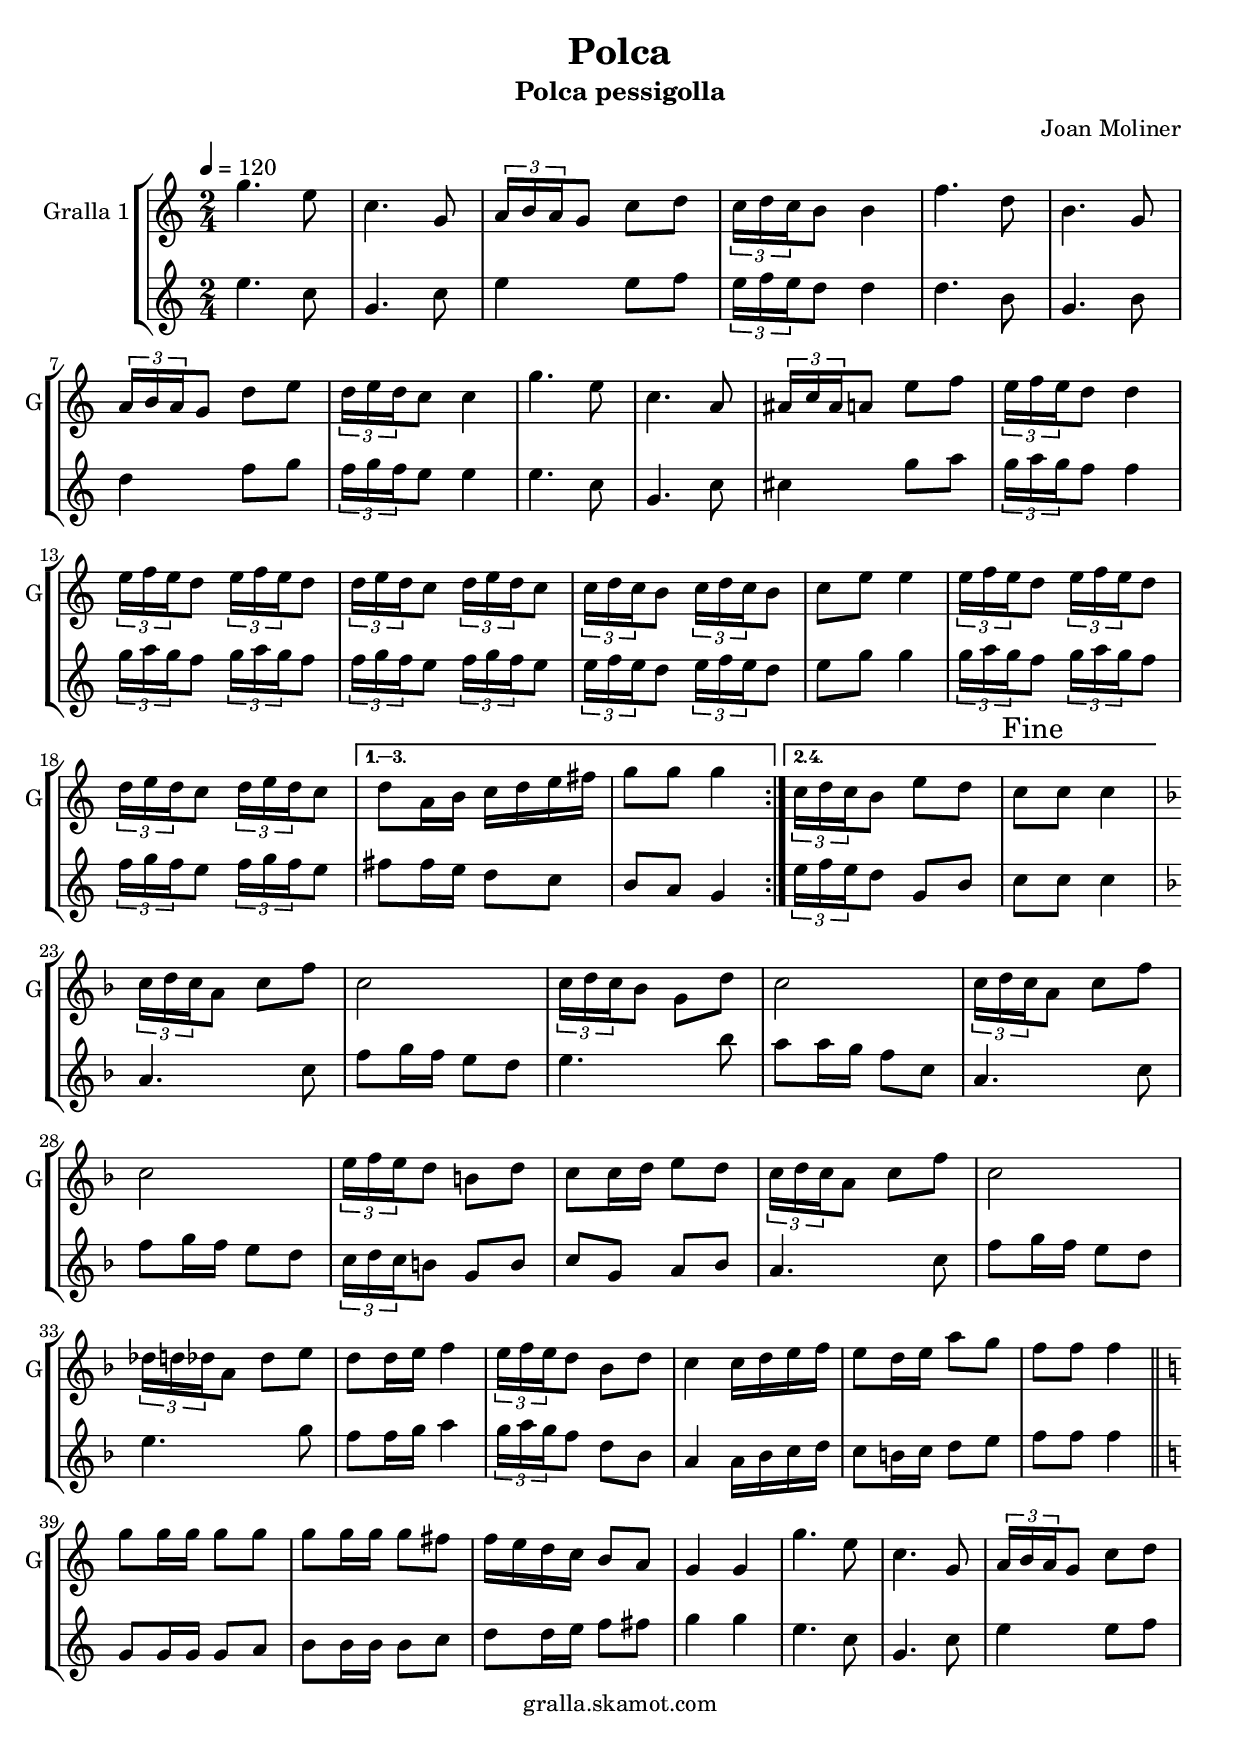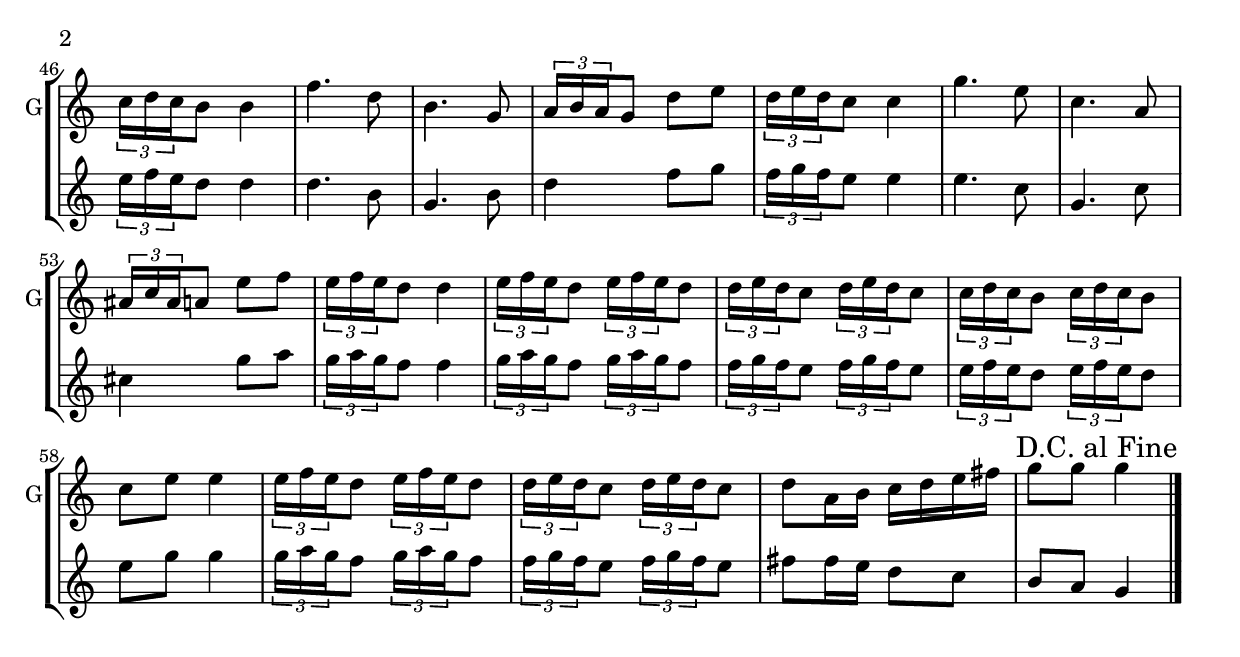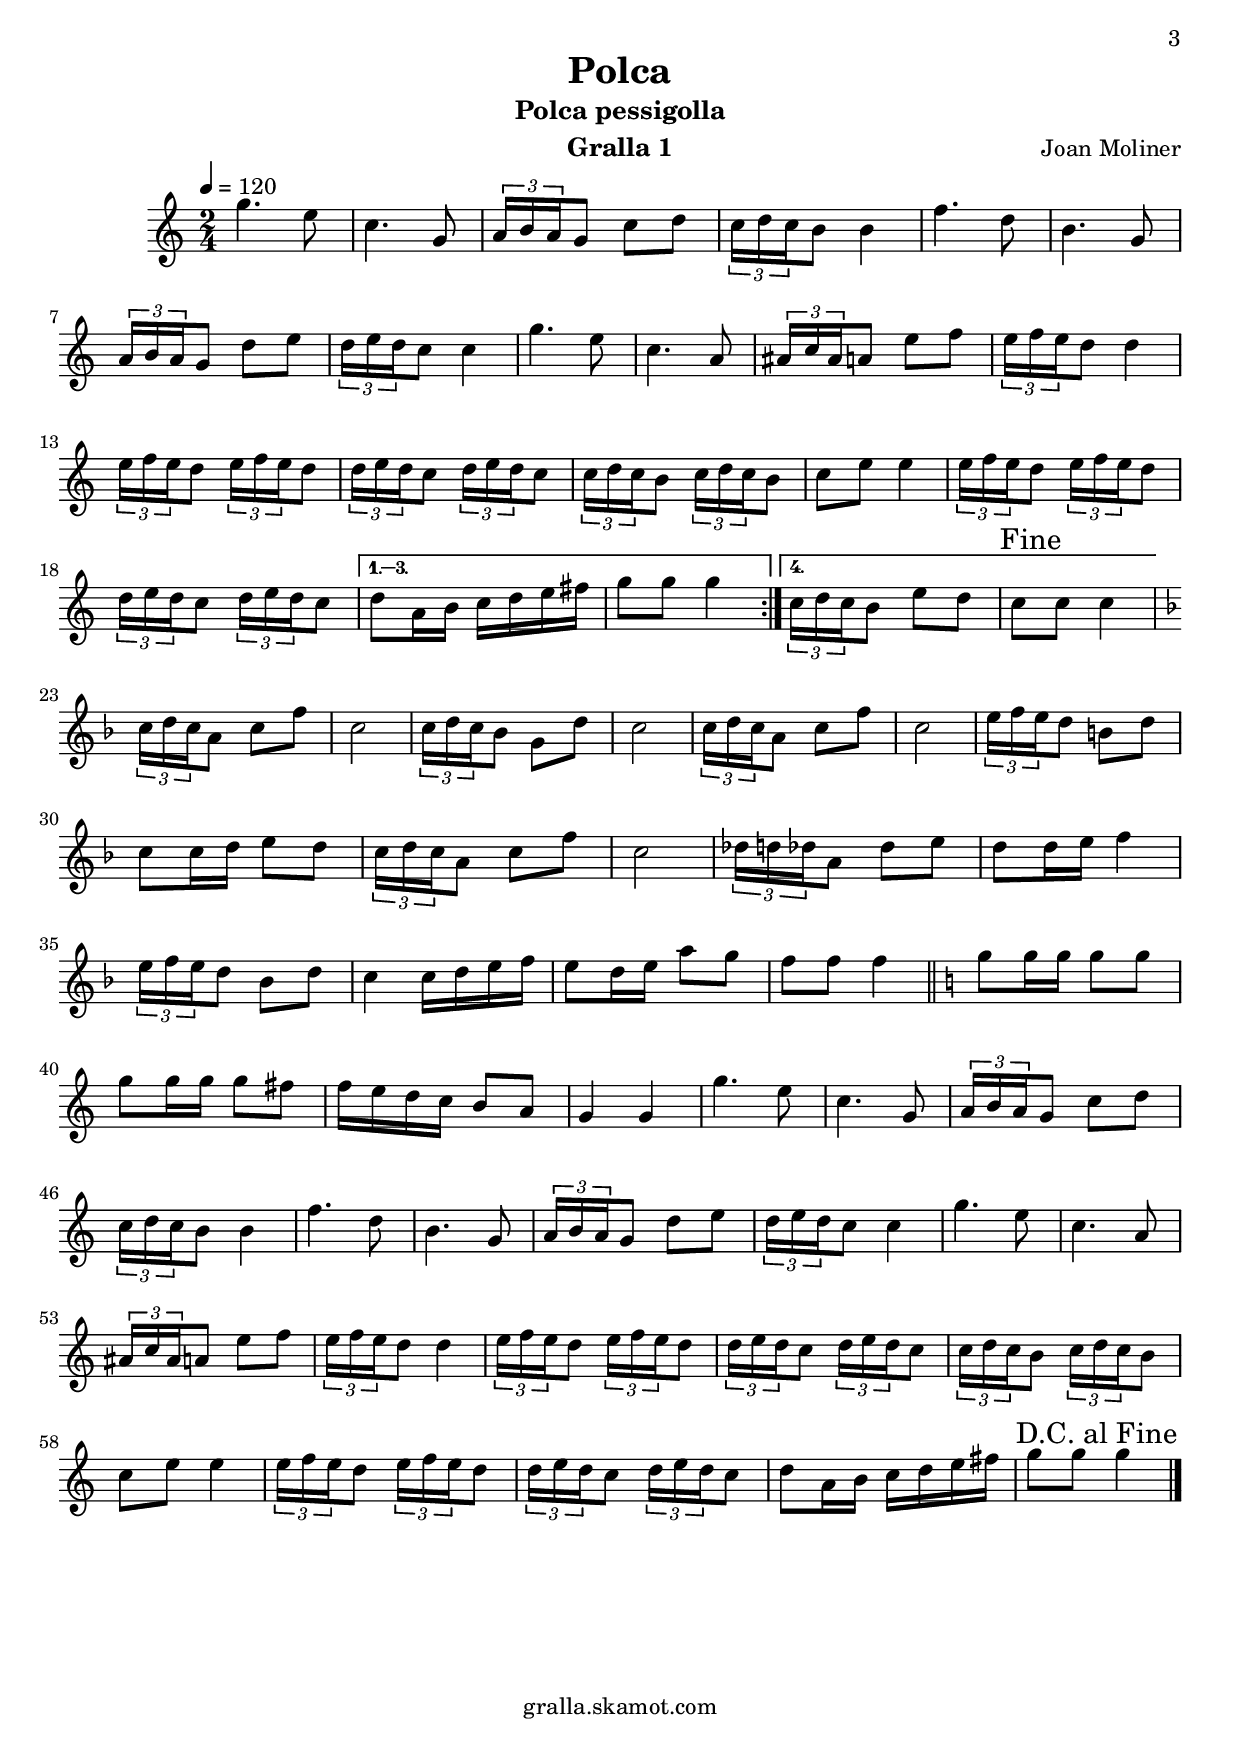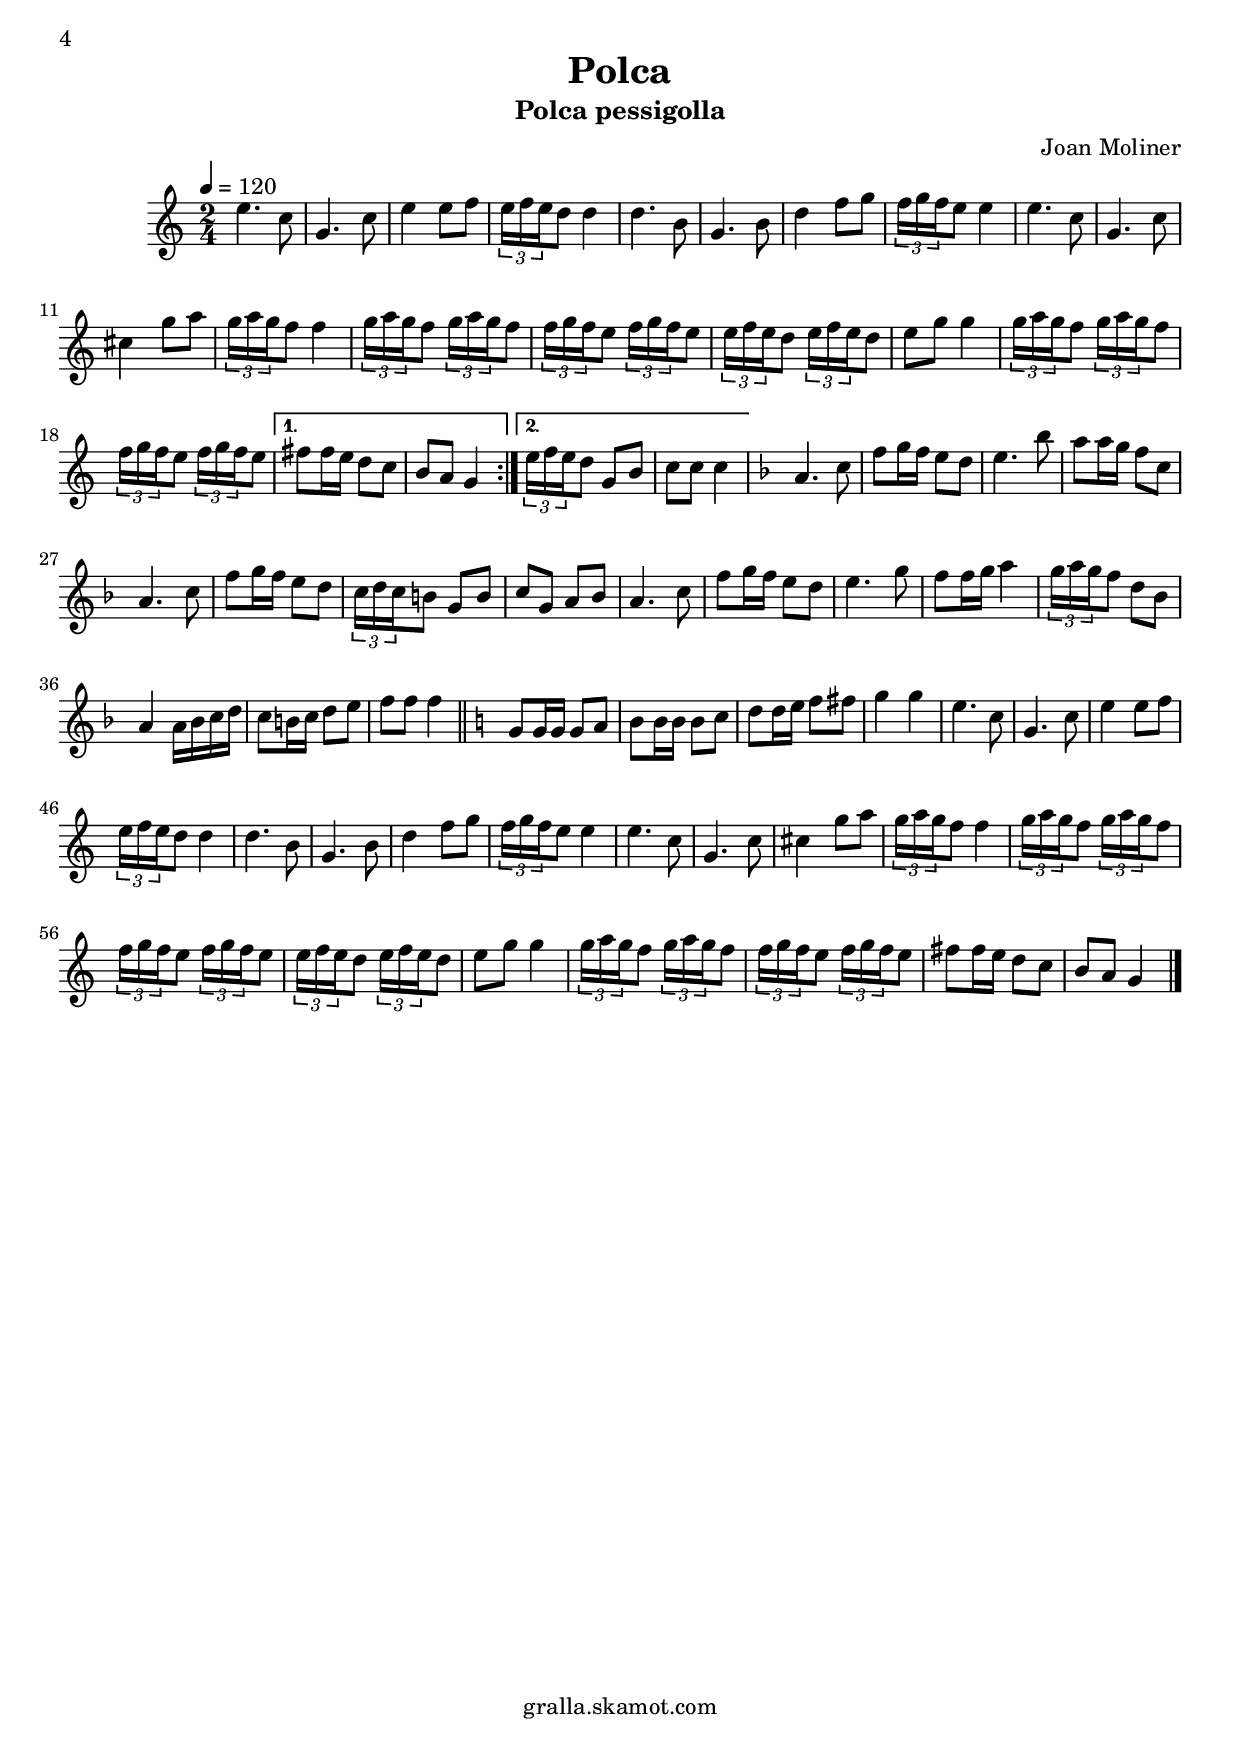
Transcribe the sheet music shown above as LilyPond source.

\version "2.16.2"

\header {
  dedication=""
  title="Polca"
  subtitle="Polca pessigolla"
  subsubtitle=""
  poet=""
  meter=""
  piece=""
  composer="Joan Moliner"
  arranger=""
  opus=""
  instrument=""
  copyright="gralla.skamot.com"
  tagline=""
}

liniaroAa =
\relative g''
{
  \tempo 4=120
  \clef treble
  \key c \major
  \time 2/4
  \repeat volta 4 { g4. e8  |
  c4. g8  |
  \times 2/3 { a16 b a } g8 c d  |
  \times 2/3 { c16 d c } b8 b4  |
  %05
  f'4. d8  |
  b4. g8  |
  \times 2/3 { a16 b a } g8 d' e  |
  \times 2/3 { d16 e d } c8 c4  |
  g'4. e8  |
  %10
  c4. a8  |
  \times 2/3 { ais16 c ais } a8 e' f  |
  \times 2/3 { e16 f e } d8 d4  |
  \times 2/3 { e16 f e } d8 \times 2/3 { e16 f e } d8  |
  \times 2/3 { d16 e d } c8 \times 2/3 { d16 e d } c8  |
  %15
  \times 2/3 { c16 d c } b8 \times 2/3 { c16 d c } b8  |
  c8 e e4  |
  \times 2/3 { e16 f e } d8 \times 2/3 { e16 f e } d8  |
  \times 2/3 { d16 e d } c8 \times 2/3 { d16 e d } c8 }
  \alternative { { d8 a16 b c d e fis  |
  %20
  g8 g g4 }
  { \times 2/3 { c,16 d c } b8 e d  |
  \mark "Fine" c8 c c4 } }
  \key f \major   \times 2/3 { c16 d c } a8 c f  |
  c2  |
  %25
  \times 2/3 { c16 d c } bes8 g d'  |
  c2  |
  \times 2/3 { c16 d c } a8 c f  |
  c2  |
  \times 2/3 { e16 f e } d8 b d  |
  %30
  c8 c16 d e8 d  |
  \times 2/3 { c16 d c } a8 c f  |
  c2  |
  \times 2/3 { des16 d des } a8 des e  |
  d8 d16 e f4  |
  %35
  \times 2/3 { e16 f e } d8 bes d  |
  c4 c16 d e f  |
  e8 d16 e a8 g  |
  f8 f f4  \bar "||"
  \key c \major   g8 g16 g g8 g  |
  %40
  g8 g16 g g8 fis  |
  f16 e d c b8 a  |
  g4 g  |
  g'4. e8  |
  c4. g8  |
  %45
  \times 2/3 { a16 b a } g8 c d  |
  \times 2/3 { c16 d c } b8 b4  |
  f'4. d8  |
  b4. g8  |
  \times 2/3 { a16 b a } g8 d' e  |
  %50
  \times 2/3 { d16 e d } c8 c4  |
  g'4. e8  |
  c4. a8  |
  \times 2/3 { ais16 c ais } a8 e' f  |
  \times 2/3 { e16 f e } d8 d4  |
  %55
  \times 2/3 { e16 f e } d8 \times 2/3 { e16 f e } d8  |
  \times 2/3 { d16 e d } c8 \times 2/3 { d16 e d } c8  |
  \times 2/3 { c16 d c } b8 \times 2/3 { c16 d c } b8  |
  c8 e e4  |
  \times 2/3 { e16 f e } d8 \times 2/3 { e16 f e } d8  |
  %60
  \times 2/3 { d16 e d } c8 \times 2/3 { d16 e d } c8  |
  d8 a16 b c d e fis  |
  \mark "D.C. al Fine" g8 g g4  \bar "|."
}

liniaroAb =
\relative e''
{
  \tempo 4=120
  \clef treble
  \key c \major
  \time 2/4
  \repeat volta 2 { e4. c8  |
  g4. c8  |
  e4 e8 f  |
  \times 2/3 { e16 f e } d8 d4  |
  %05
  d4. b8  |
  g4. b8  |
  d4 f8 g  |
  \times 2/3 { f16 g f } e8 e4  |
  e4. c8  |
  %10
  g4. c8  |
  cis4 g'8 a  |
  \times 2/3 { g16 a g } f8 f4  |
  \times 2/3 { g16 a g } f8 \times 2/3 { g16 a g } f8  |
  \times 2/3 { f16 g f } e8 \times 2/3 { f16 g f } e8  |
  %15
  \times 2/3 { e16 f e } d8 \times 2/3 { e16 f e } d8  |
  e8 g g4  |
  \times 2/3 { g16 a g } f8 \times 2/3 { g16 a g } f8  |
  \times 2/3 { f16 g f } e8 \times 2/3 { f16 g f } e8 }
  \alternative { { fis8 fis16 e d8 c  |
  %20
  b8 a g4 }
  { \times 2/3 { e'16 f e } d8 g, b  |
  c8 c c4 } }
  \key f \major   a4. c8  |
  f8 g16 f e8 d  |
  %25
  e4. bes'8  |
  a8 a16 g f8 c  |
  a4. c8  |
  f8 g16 f e8 d  |
  \times 2/3 { c16 d c } b8 g b  |
  %30
  c8 g a bes  |
  a4. c8  |
  f8 g16 f e8 d  |
  e4. g8  |
  f8 f16 g a4  |
  %35
  \times 2/3 { g16 a g } f8 d bes  |
  a4 a16 bes c d  |
  c8 b16 c d8 e  |
  f8 f f4  \bar "||"
  \key c \major   g,8 g16 g g8 a  |
  %40
  b8 b16 b b8 c  |
  d8 d16 e f8 fis  |
  g4 g  |
  e4. c8  |
  g4. c8  |
  %45
  e4 e8 f  |
  \times 2/3 { e16 f e } d8 d4  |
  d4. b8  |
  g4. b8  |
  d4 f8 g  |
  %50
  \times 2/3 { f16 g f } e8 e4  |
  e4. c8  |
  g4. c8  |
  cis4 g'8 a  |
  \times 2/3 { g16 a g } f8 f4  |
  %55
  \times 2/3 { g16 a g } f8 \times 2/3 { g16 a g } f8  |
  \times 2/3 { f16 g f } e8 \times 2/3 { f16 g f } e8  |
  \times 2/3 { e16 f e } d8 \times 2/3 { e16 f e } d8  |
  e8 g g4  |
  \times 2/3 { g16 a g } f8 \times 2/3 { g16 a g } f8  |
  %60
  \times 2/3 { f16 g f } e8 \times 2/3 { f16 g f } e8  |
  fis8 fis16 e d8 c  |
  b8 a g4  \bar "|."
}

\bookpart {
  \score {
    \new StaffGroup {
      \override Score.RehearsalMark.self-alignment-X = #LEFT
      <<
        \new Staff \with {instrumentName = #"Gralla 1" shortInstrumentName = #"G"} \liniaroAa
        \new Staff \with {instrumentName = #"" shortInstrumentName = #" "} \liniaroAb
      >>
    }
    \layout {}
  }
  \score { \unfoldRepeats
    \new StaffGroup {
      \override Score.RehearsalMark.self-alignment-X = #LEFT
      <<
        \new Staff \with {instrumentName = #"Gralla 1" shortInstrumentName = #"G"} \liniaroAa
        \new Staff \with {instrumentName = #"" shortInstrumentName = #" "} \liniaroAb
      >>
    }
    \midi {
      \set Staff.midiInstrument = "oboe"
      \set DrumStaff.midiInstrument = "drums"
    }
  }
}

\bookpart {
  \header {instrument="Gralla 1"}
  \score {
    \new StaffGroup {
      \override Score.RehearsalMark.self-alignment-X = #LEFT
      <<
        \new Staff \liniaroAa
      >>
    }
    \layout {}
  }
  \score { \unfoldRepeats
    \new StaffGroup {
      \override Score.RehearsalMark.self-alignment-X = #LEFT
      <<
        \new Staff \liniaroAa
      >>
    }
    \midi {
      \set Staff.midiInstrument = "oboe"
      \set DrumStaff.midiInstrument = "drums"
    }
  }
}

\bookpart {
  \header {instrument=""}
  \score {
    \new StaffGroup {
      \override Score.RehearsalMark.self-alignment-X = #LEFT
      <<
        \new Staff \liniaroAb
      >>
    }
    \layout {}
  }
  \score { \unfoldRepeats
    \new StaffGroup {
      \override Score.RehearsalMark.self-alignment-X = #LEFT
      <<
        \new Staff \liniaroAb
      >>
    }
    \midi {
      \set Staff.midiInstrument = "oboe"
      \set DrumStaff.midiInstrument = "drums"
    }
  }
}

